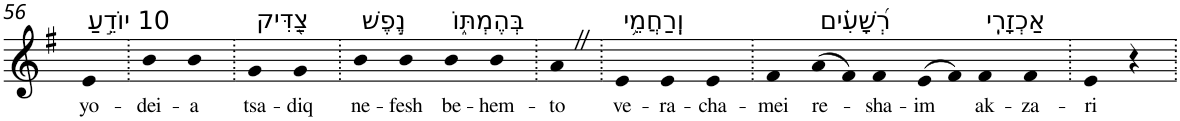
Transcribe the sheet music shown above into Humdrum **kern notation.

**kern	**text
*part1	*part1
*staff1	*staff1
*I"Piano	*
*I'Pno	*
!!LO:PB:g=z
*clefG2	*
*k[f#]	*
*G:	*
=56	=56
!LO:TX:a:t=10 יוֹדֵ֣עַ	!
!	!LO:LY:b
4e	yo-
=57.	=57.
!	!LO:LY:b
4b	-dei-
!	!LO:LY:b
4b	-a
=58.	=58.
!LO:TX:a:t=צַ֭דִּיק	!
!	!LO:LY:b
4g	tsa-
!	!LO:LY:b
4g	-diq
=59.	=59.
!LO:TX:a:t=נֶ֣פֶשׁ	!
!	!LO:LY:b
4b	ne-
!	!LO:LY:b
4b	-fesh
!LO:TX:a:t=בְּהֶמְתּ֑וֹ	!
!	!LO:LY:b
4b	be-
!	!LO:LY:b
4b	-hem-
=60.	=60.
!	!LO:LY:b
4aZ	-to
=61.	=61.
!LO:TX:a:t=וְֽרַחֲמֵ֥י	!
!	!LO:LY:b
4e	ve-
!	!LO:LY:b
4e	-ra-
!	!LO:LY:b
4e	-cha-
=62.	=62.
!	!LO:LY:b
4f#	-mei
!LO:TX:a:t=רְ֝שָׁעִ֗ים	!
!	!LO:LY:b
(>8a	re-
8f#)	.
!	!LO:LY:b
4f#	-sha-
!	!LO:LY:b
(>8e	-im
8f#)	.
!LO:TX:a:t=אַכְזָרִֽי	!
!	!LO:LY:b
4f#	ak-
!	!LO:LY:b
4f#	-za-
=63.	=63.
!	!LO:LY:b
4e	-ri
4r	.
=.	=.
*-	*-
